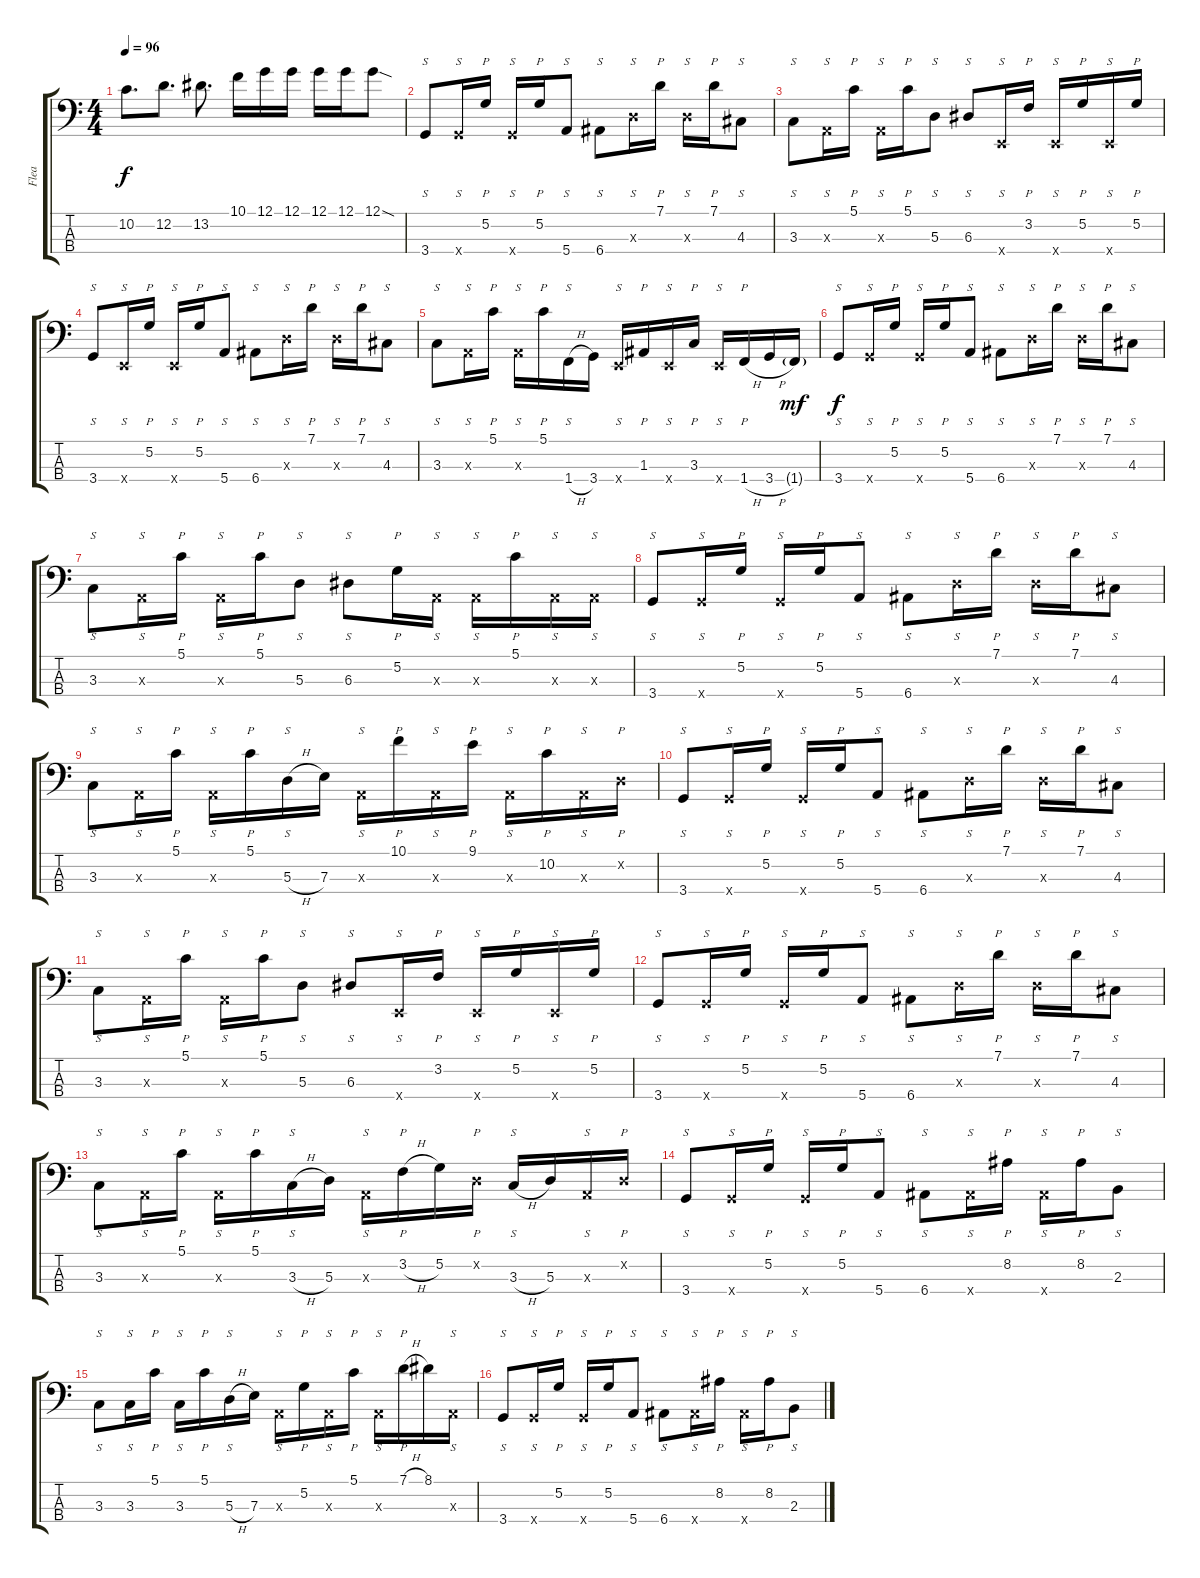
\track ("Flea" "Flea") {instrument electricbassfinger}
\staff {score tabs}
\tuning (G2 D2 A1 E1) {hide}
\ts (4 4)
\tempo 96
\clef f4
\ks c
10.2.8{d dy f} 12.2.8{d} 13.2.8{d} 10.1.16 12.1.16 12.1.16 12.1.16 12.1.16 12.1{sod}.8 |
3.4.8{s instrument slapbass1} 3.4{x}.16{s} 5.2.16{p} 3.4{x}.16{s} 5.2.16{p} 5.4.8{s} 6.4.8{s} 5.3{x}.16{s} 7.1.16{p} 5.3{x}.16{s} 7.1.16{p} 4.3.8{s} |
3.3.8{s} 0.3{x}.16{s} 5.1.16{p} 0.3{x}.16{s} 5.1.16{p} 5.3.8{s} 6.3.8{s} 0.4{x}.16{s} 3.2.16{p} 0.4{x}.16{s} 5.2.16{p} 0.4{x}.16{s} 5.2.16{p} |
3.4.8{s} 0.4{x}.16{s} 5.2.16{p} 0.4{x}.16{s} 5.2.16{p} 5.4.8{s} 6.4.8{s} 5.3{x}.16{s} 7.1.16{p} 5.3{x}.16{s} 7.1.16{p} 4.3.8{s} |
3.3.8{s} 0.3{x}.16{s} 5.1.16{p} 0.3{x}.16{s} 5.1.16{p} 1.4{h}.16{s} 3.4.16 0.4{x}.16{s} 1.3.16{p} 0.4{x}.16{s} 3.3.16{p} 0.4{x}.16{s} 1.4{h}.16{p} 3.4{h}.16 1.4{g}.16{dy mf} |
3.4.8{s dy f} 3.4{x}.16{s} 5.2.16{p} 3.4{x}.16{s} 5.2.16{p} 5.4.8{s} 6.4.8{s} 5.3{x}.16{s} 7.1.16{p} 5.3{x}.16{s} 7.1.16{p} 4.3.8{s} |
3.3.8{s} 0.3{x}.16{s} 5.1.16{p} 0.3{x}.16{s} 5.1.16{p} 5.3.8{s} 6.3.8{s} 5.2.16{p} 0.3{x}.16{s} 0.3{x}.16{s} 5.1.16{p} 0.3{x}.16{s} 0.3{x}.16{s} |
3.4.8{s} 3.4{x}.16{s} 5.2.16{p} 3.4{x}.16{s} 5.2.16{p} 5.4.8{s} 6.4.8{s} 5.3{x}.16{s} 7.1.16{p} 5.3{x}.16{s} 7.1.16{p} 4.3.8{s} |
3.3.8{s} 0.3{x}.16{s} 5.1.16{p} 0.3{x}.16{s} 5.1.16{p} 5.3{h}.16{s} 7.3.16 0.3{x}.16{s} 10.1.16{p} 0.3{x}.16{s} 9.1.16{p} 0.3{x}.16{s} 10.2.16{p} 0.3{x}.16{s} 0.2{x}.16{p} |
3.4.8{s} 3.4{x}.16{s} 5.2.16{p} 3.4{x}.16{s} 5.2.16{p} 5.4.8{s} 6.4.8{s} 5.3{x}.16{s} 7.1.16{p} 5.3{x}.16{s} 7.1.16{p} 4.3.8{s} |
3.3.8{s} 0.3{x}.16{s} 5.1.16{p} 0.3{x}.16{s} 5.1.16{p} 5.3.8{s} 6.3.8{s} 0.4{x}.16{s} 3.2.16{p} 0.4{x}.16{s} 5.2.16{p} 0.4{x}.16{s} 5.2.16{p} |
3.4.8{s} 3.4{x}.16{s} 5.2.16{p} 3.4{x}.16{s} 5.2.16{p} 5.4.8{s} 6.4.8{s} 5.3{x}.16{s} 7.1.16{p} 5.3{x}.16{s} 7.1.16{p} 4.3.8{s} |
3.3.8{s} 0.3{x}.16{s} 5.1.16{p} 0.3{x}.16{s} 5.1.16{p} 3.3{h}.16{s} 5.3.16 0.3{x}.16{s} 3.2{h}.16{p} 5.2.16 0.2{x}.16{p} 3.3{h}.16{s} 5.3.16 0.3{x}.16{s} 0.2{x}.16{p} |
3.4.8{s} 3.4{x}.16{s} 5.2.16{p} 3.4{x}.16{s} 5.2.16{p} 5.4.8{s} 6.4.8{s} 6.4{x}.16{s} 8.2.16{p} 6.4{x}.16{s} 8.2.16{p} 2.3.8{s} |
3.3.8{s} 3.3.16{s} 5.1.16{p} 3.3.16{s} 5.1.16{p} 5.3{h}.16{s} 7.3.16 0.3{x}.16{s} 5.2.16{p} 0.3{x}.16{s} 5.1.16{p} 0.3{x}.16{s} 7.1{h}.16{p} 8.1.16 0.3{x}.16{s} |
3.4.8{s} 3.4{x}.16{s} 5.2.16{p} 3.4{x}.16{s} 5.2.16{p} 5.4.8{s} 6.4.8{s} 6.4{x}.16{s} 8.2.16{p} 6.4{x}.16{s} 8.2.16{p} 2.3.8{s}
